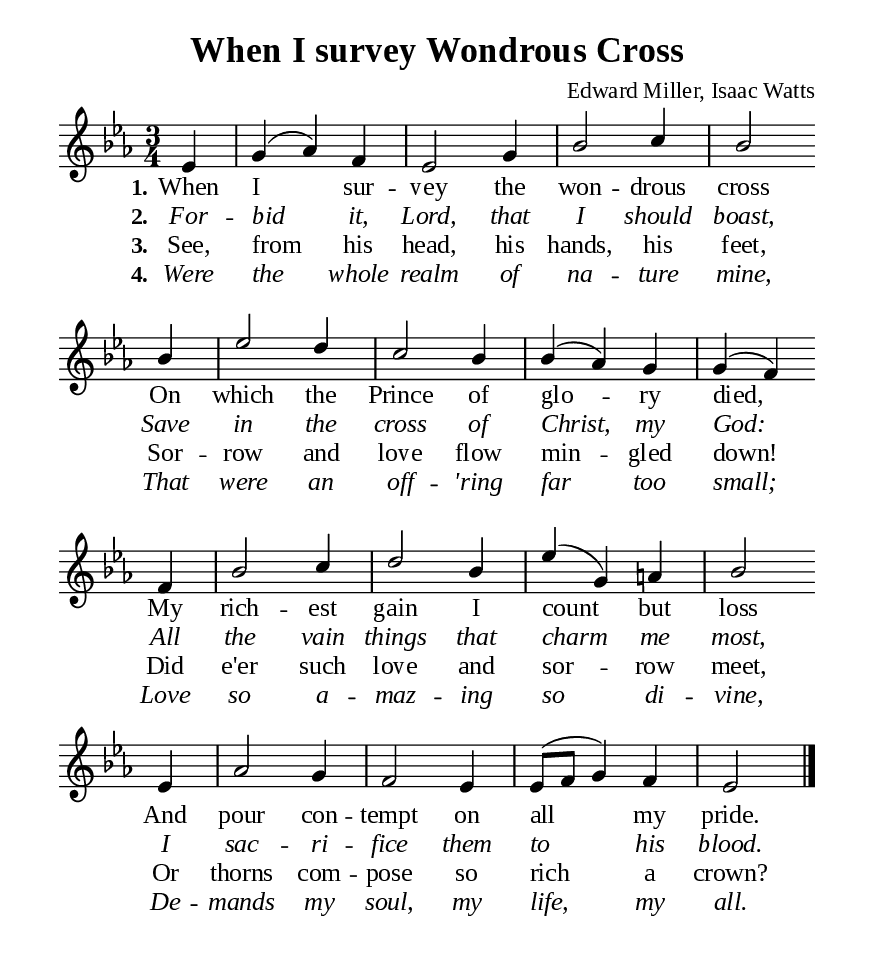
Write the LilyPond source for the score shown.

\version "2.18.2"

\header {
  title = "When I survey Wondrous Cross"
  composer = "Edward Miller, Isaac Watts"
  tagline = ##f
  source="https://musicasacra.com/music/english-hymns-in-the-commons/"
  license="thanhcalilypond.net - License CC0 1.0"
}

global= {
  \key ees \major
  \time 3/4
  \override Score.BarNumber.break-visibility = ##(#f #f #f)
  \override Lyrics.LyricSpace.minimum-distance = #3.0
}

\paper {
  #(set-paper-size "a5")
  top-margin = 10\mm
  bottom-marign = 10\mm
  left-margin = 10\mm
  right-margin = 10\mm
  indent = #0
  #(define fonts
	 (make-pango-font-tree "Liberation Serif"
	 		       "Liberation Serif"
			       "Liberation Serif"
			       (/ 20 20)))
  system-system-spacing = #'((basic-distance . 3) (padding . 3))
}

printItalic = \with {
  \override LyricText.font-shape = #'italic
}

% Verse music
musicVerseSoprano = \relative c' {
                    \partial 4 ees4 |
  %{	01	%} g (aes) f |
  %{	02	%} ees2 g4 |
  %{	03	%} bes2 c4 |
  %{	04	%} bes2 \bar "" \break
                    bes4 |
  %{	05	%} ees2 d4 |
  %{	06	%} c2 bes4 |
  %{	07	%} bes (aes) g |
  %{	08	%} g (f) \bar "" \break
                    f |
  %{	09	%} bes2 c4 |
  %{	10	%} d2 bes4 |
  %{	11	%} ees (g,) a! |
  %{	12	%} bes2 \bar "" \break
                    ees,4 |
  %{	13	%} aes2 g4 |
  %{	14	%} f2 ees4 |
  %{	15	%} ees8 (f g4) f |
  %{	16	%} ees2 \bar "|."
}

% Verse lyrics
verseOne = \lyricmode {
  \set stanza = #"1."
  When I sur -- vey the won -- drous cross
  On which the Prince of glo -- ry died,
  My rich -- est gain I count but loss
  And pour con -- tempt on all my pride.
}

verseTwo = \lyricmode {
  \set stanza = #"2."
  For -- bid it, Lord, that I should boast,
  Save in the cross of Christ, my God:
  All the vain things that charm me most,
  I sac -- ri -- fice them to his blood.
}

verseThree = \lyricmode {
  \set stanza = #"3."
  See, from his head, his hands, his feet,
  Sor -- row and love flow min -- gled down!
  Did e'er such love and sor -- row meet,
  Or thorns com -- pose so rich a crown?
}

verseFour = \lyricmode {
  \set stanza = #"4."
  Were the whole realm of na -- ture mine,
  That were an off -- 'ring far too small;
  Love so a -- maz -- ing so di -- vine,
  De -- mands my soul, my life, my all.
}

% Layout
\score {
    \new ChoirStaff <<
      \new Staff <<
        \clef "treble"
        \new Voice = "sopranos" { \global \stemUp \slurUp \musicVerseSoprano }
      >>
      \new Lyrics \lyricsto sopranos \verseOne
      \new Lyrics \printItalic \lyricsto sopranos \verseTwo
      \new Lyrics \lyricsto sopranos \verseThree
      \new Lyrics \printItalic \lyricsto sopranos \verseFour
    >>
}
